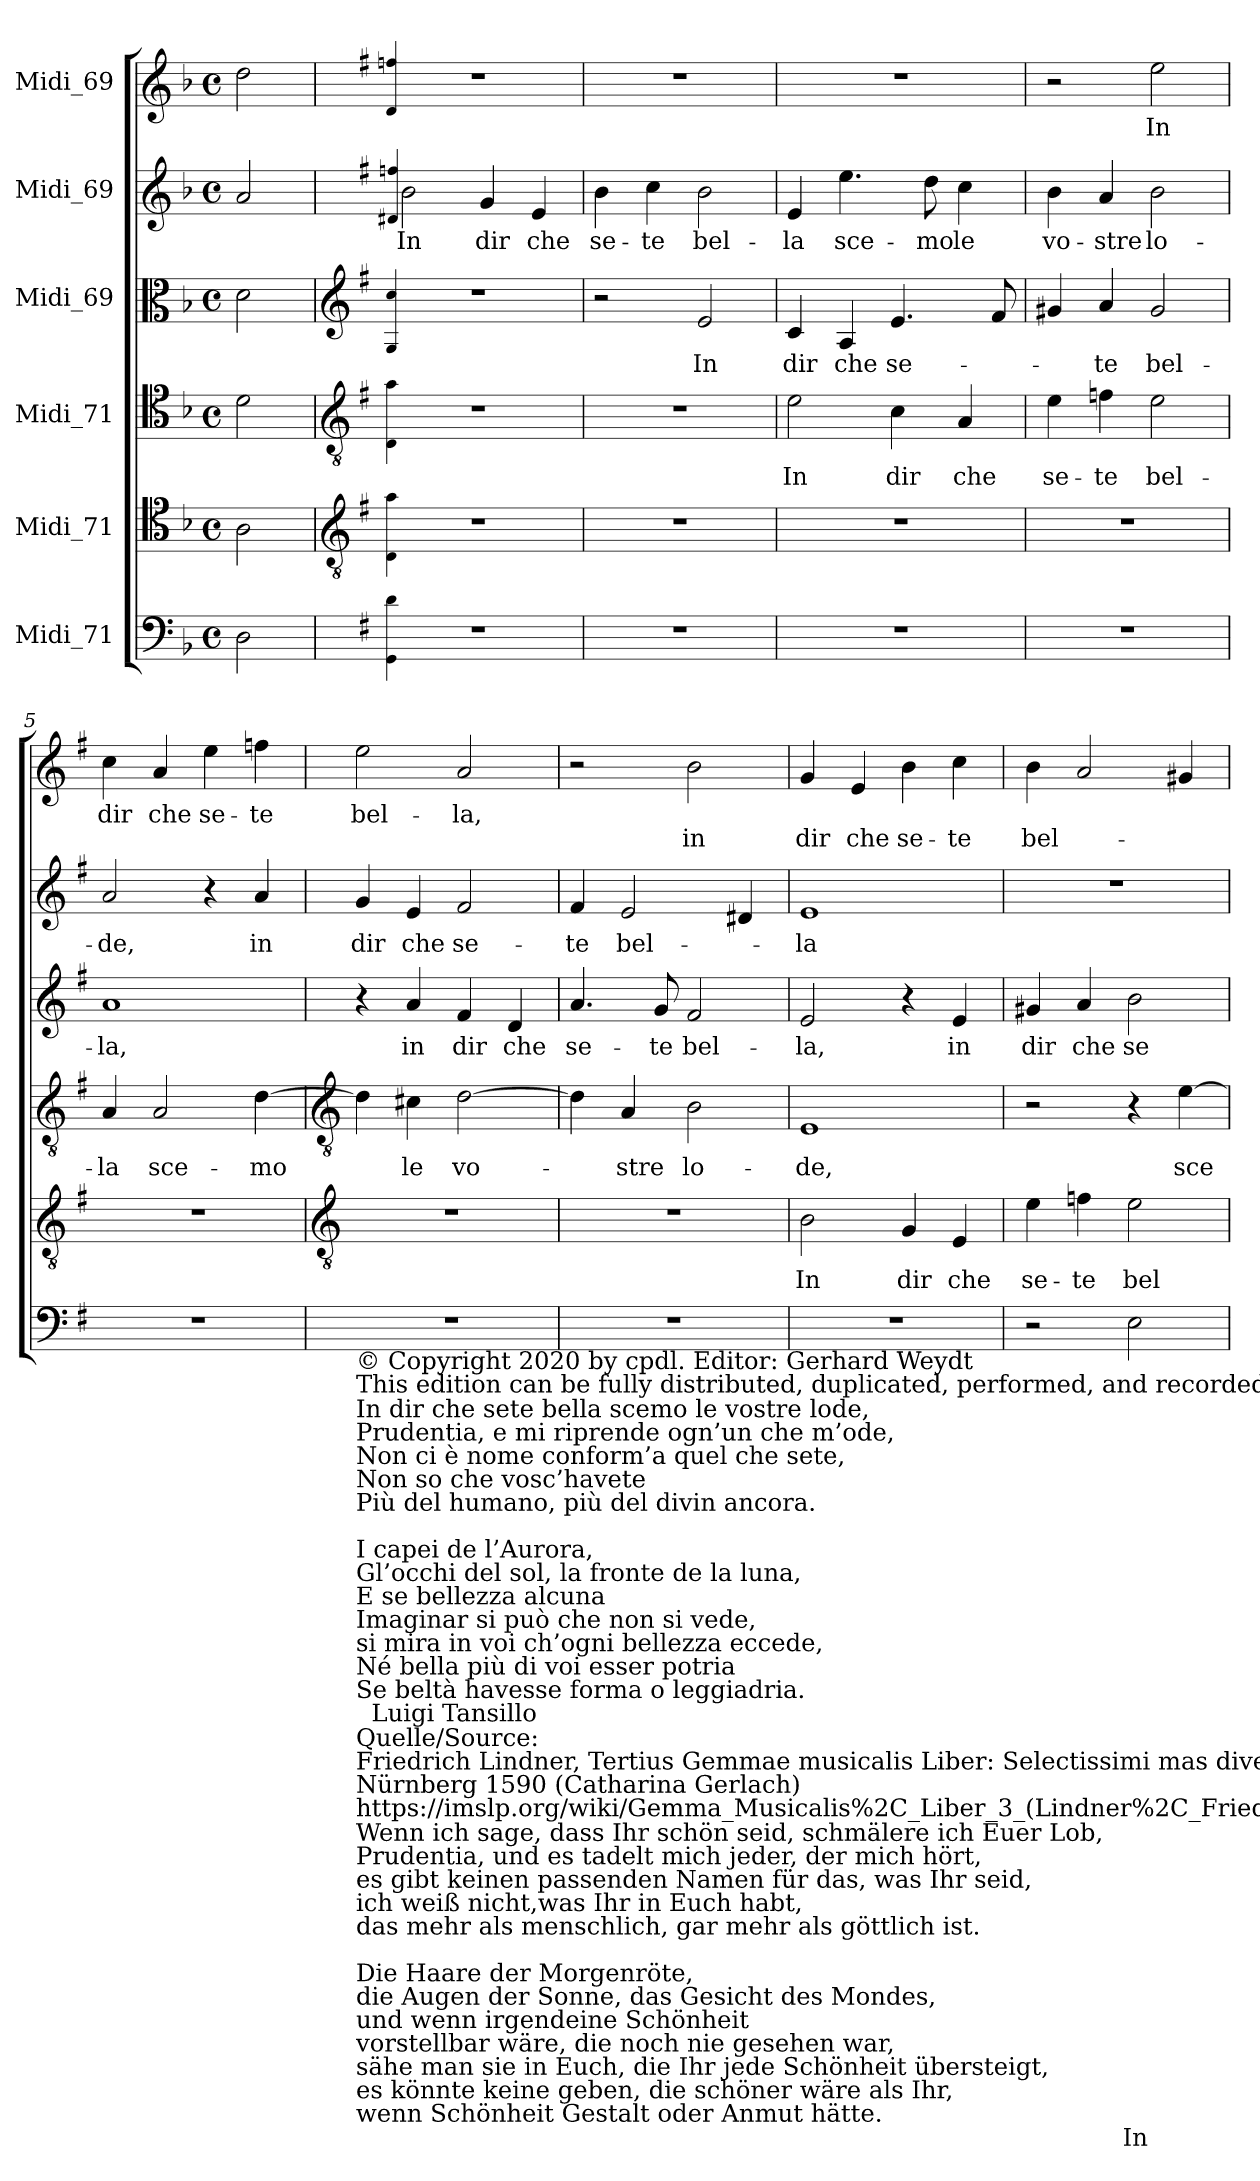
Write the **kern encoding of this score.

**kern	**text	**kern	**text	**kern	**text	**kern	**text	**kern	**text	**kern	**text	**text
*part6	*part6	*part5	*part5	*part4	*part4	*part3	*part3	*part2	*part2	*part1	*part1	*part1
*staff6	*staff6	*staff5	*staff5	*staff4	*staff4	*staff3	*staff3	*staff2	*staff2	*staff1	*staff1	*staff1
*I"Midi_71	*	*I"Midi_71	*	*I"Midi_71	*	*I"Midi_69	*	*I"Midi_69	*	*I"Midi_69	*	*
*clefF4	*	*clefC4	*	*clefC4	*	*clefC3	*	*clefG2	*	*clefG2	*	*
*k[b-]	*	*k[b-]	*	*k[b-]	*	*k[b-]	*	*k[b-]	*	*k[b-]	*	*
*F:	*	*F:	*	*F:	*	*F:	*	*F:	*	*F:	*	*
*M4/4	*	*M4/4	*	*M4/4	*	*M4/4	*	*M4/4	*	*M4/4	*	*
*met(c)	*	*met(c)	*	*met(c)	*	*met(c)	*	*met(c)	*	*met(c)	*	*
=	=	=	=	=	=	=	=	=	=	=	=	=
2D	.	2A	.	2d	.	2d	.	2a	.	2dd	.	.
!!LO:LB:g=z
=1	=1	=1	=1	=1	=1	=1	=1	=1	=1	=1	=1	=1
*	*	*clefGv2	*	*clefGv2	*	*clefG2	*	*	*	*	*	*
*k[f#]	*	*k[f#]	*	*k[f#]	*	*k[f#]	*	*k[f#]	*	*k[f#]	*	*
*G:	*	*G:	*	*G:	*	*G:	*	*G:	*	*G:	*	*
4qqGG 4qqd	.	4qqD 4qqa	.	4qqD 4qqa	.	4qqG 4qqcc	.	4qqd#X 4qqffn	.	4qqd 4qqffn	.	.
!	!	!	!	!	!	!	!	!	!LO:LY:b	!	!	!
1r	.	1r	.	1r	.	1r	.	2b	In	1r	.	.
!	!	!	!	!	!	!	!	!	!LO:LY:b	!	!	!
.	.	.	.	.	.	.	.	4g	dir	.	.	.
!	!	!	!	!	!	!	!	!	!LO:LY:b	!	!	!
.	.	.	.	.	.	.	.	4e	che	.	.	.
=2	=2	=2	=2	=2	=2	=2	=2	=2	=2	=2	=2	=2
!	!	!	!	!	!	!	!	!	!LO:LY:b	!	!	!
1r	.	1r	.	1r	.	2r	.	4b	se-	1r	.	.
!	!	!	!	!	!	!	!	!	!LO:LY:b	!	!	!
.	.	.	.	.	.	.	.	4cc	-te	.	.	.
!	!	!	!	!	!	!	!LO:LY:b	!	!LO:LY:b	!	!	!
.	.	.	.	.	.	2e	In	2b	bel-	.	.	.
=3	=3	=3	=3	=3	=3	=3	=3	=3	=3	=3	=3	=3
!	!	!	!	!	!LO:LY:b	!	!LO:LY:b	!	!LO:LY:b	!	!	!
1r	.	1r	.	2e	In	4c	dir	4e	-la	1r	.	.
!	!	!	!	!	!	!	!LO:LY:b	!	!LO:LY:b	!	!	!
.	.	.	.	.	.	4A	che	4.ee	sce-	.	.	.
!	!	!	!	!	!LO:LY:b	!	!LO:LY:b	!	!	!	!	!
.	.	.	.	4c	dir	4.e	se-	.	.	.	.	.
!	!	!	!	!	!	!	!	!	!LO:LY:b	!	!	!
.	.	.	.	.	.	.	.	8dd	-mo	.	.	.
!	!	!	!	!	!LO:LY:b	!	!	!	!LO:LY:b	!	!	!
.	.	.	.	4A	che	.	.	4cc	le	.	.	.
.	.	.	.	.	.	8f#	.	.	.	.	.	.
=4	=4	=4	=4	=4	=4	=4	=4	=4	=4	=4	=4	=4
!	!	!	!	!	!LO:LY:b	!	!	!	!LO:LY:b	!	!	!
1r	.	1r	.	4e	se-	4g#X	.	4b	vo-	2r	.	.
!	!	!	!	!	!LO:LY:b	!	!LO:LY:b	!	!LO:LY:b	!	!	!
.	.	.	.	4fn	-te	4a	-te	4a	-stre	.	.	.
!	!	!	!	!	!LO:LY:b	!	!LO:LY:b	!	!LO:LY:b	!	!LO:LY:b	!
.	.	.	.	2e	bel-	2g#	bel-	2b	lo-	2ee	In	.
=5	=5	=5	=5	=5	=5	=5	=5	=5	=5	=5	=5	=5
!	!	!	!	!	!LO:LY:b	!	!LO:LY:b	!	!LO:LY:b	!	!LO:LY:b	!
1r	.	1r	.	4A	-la	1a	-la,	2a	-de,	4cc	dir	.
!	!	!	!	!	!LO:LY:b	!	!	!	!	!	!LO:LY:b	!
.	.	.	.	2A	sce-	.	.	.	.	4a	che	.
!	!	!	!	!	!	!	!	!	!	!	!LO:LY:b	!
.	.	.	.	.	.	.	.	4r	.	4ee	se-	.
!	!	!	!	!	!LO:LY:b	!	!	!	!LO:LY:b	!	!LO:LY:b	!
.	.	.	.	[4d	-mo	.	.	4a	in	4ffn	-te	.
!!LO:LB:g=z
=6	=6	=6	=6	=6	=6	=6	=6	=6	=6	=6	=6	=6
*	*	*clefGv2	*	*clefGv2	*	*	*	*	*	*	*	*
!LO:TX:b:t=© Copyright 2020 by cpdl. Editor&colon; Gerhard Weydt\nThis edition can be fully distributed, duplicated, performed, and recorded	!	!	!	!	!	!	!	!	!	!	!	!
!LO:TX:b:t=In dir che sete bella scemo le vostre lode,\nPrudentia, e mi riprende ogn’un che m’ode,\nNon ci è nome conform’a quel che sete,\nNon so che vosc’havete\nPiù del humano, più del divin ancora.\n\nI capei de l’Aurora,\nGl’occhi del sol, la fronte de la luna,\nE se bellezza alcuna\nImaginar si può che non si vede,\nsi mira in voi ch’ogni bellezza eccede,\nNé bella più di voi esser potria\nSe beltà havesse forma o leggiadria.\n                                              Luigi Tansillo	!	!	!	!	!	!	!	!	!	!	!	!
!LO:TX:b:t=Quelle/Source&colon;\nFriedrich Lindner, Tertius Gemmae musicalis Liber&colon; Selectissimi mas diversorum Autorum cantiones...,\nNürnberg 1590 (Catharina Gerlach)\nhttps&colon;//imslp.org/wiki/Gemma_Musicalis%2C_Liber_3_(Lindner%2C_Friedrich)	!	!	!	!	!	!	!	!	!	!	!	!
!LO:TX:b:t=Wenn ich sage, dass Ihr schön seid, schmälere ich Euer Lob,\nPrudentia, und es tadelt mich jeder, der mich hört,\nes gibt keinen passenden Namen für das, was Ihr seid,\nich weiß nicht,was Ihr in Euch habt,\ndas mehr als menschlich, gar mehr als göttlich ist.\n\nDie Haare der Morgenröte,\ndie Augen der Sonne, das Gesicht des Mondes,\nund wenn irgendeine Schönheit\nvorstellbar wäre, die noch nie gesehen war,\nsähe man sie in Euch, die Ihr jede Schönheit übersteigt,\nes könnte keine geben, die schöner wäre als Ihr,\nwenn Schönheit Gestalt oder Anmut hätte.	!	!	!	!	!	!	!	!	!	!	!	!
!	!	!	!	!	!	!	!	!	!LO:LY:b	!	!LO:LY:b	!
1r	.	1r	.	4d]	.	4r	.	4g	dir	2ee	bel-	.
!	!	!	!	!	!LO:LY:b	!	!LO:LY:b	!	!LO:LY:b	!	!	!
.	.	.	.	4c#X	le	4a	in	4e	che	.	.	.
!	!	!	!	!	!LO:LY:b	!	!LO:LY:b	!	!LO:LY:b	!	!LO:LY:b	!
.	.	.	.	[2d	vo-	4f#	dir	2f#	se-	2a	-la,	.
!	!	!	!	!	!	!	!LO:LY:b	!	!	!	!	!
.	.	.	.	.	.	4d	che	.	.	.	.	.
=7	=7	=7	=7	=7	=7	=7	=7	=7	=7	=7	=7	=7
!	!	!	!	!	!	!	!LO:LY:b	!	!LO:LY:b	!	!	!
1r	.	1r	.	4d]	.	4.a	se-	4f#	-te	2r	.	.
!	!	!	!	!	!LO:LY:b	!	!	!	!LO:LY:b	!	!	!
.	.	.	.	4A	-stre	.	.	2e	bel-	.	.	.
!	!	!	!	!	!	!	!LO:LY:b	!	!	!	!	!
.	.	.	.	.	.	8g	-te	.	.	.	.	.
!	!	!	!	!	!LO:LY:b	!	!LO:LY:b	!	!	!	!	!LO:LY:b
.	.	.	.	2B	lo-	2f#	bel-	.	.	2b	.	in
.	.	.	.	.	.	.	.	4d#X	.	.	.	.
=8	=8	=8	=8	=8	=8	=8	=8	=8	=8	=8	=8	=8
!	!	!	!LO:LY:b	!	!LO:LY:b	!	!LO:LY:b	!	!LO:LY:b	!	!	!LO:LY:b
1r	.	2B	In	1E	-de,	2e	-la,	1e	-la	4g	.	dir
!	!	!	!	!	!	!	!	!	!	!	!	!LO:LY:b
.	.	.	.	.	.	.	.	.	.	4e	.	che
!	!	!	!LO:LY:b	!	!	!	!	!	!	!	!	!LO:LY:b
.	.	4G	dir	.	.	4r	.	.	.	4b	.	se-
!	!	!	!LO:LY:b	!	!	!	!LO:LY:b	!	!	!	!	!LO:LY:b
.	.	4E	che	.	.	4e	in	.	.	4cc	.	-te
=9	=9	=9	=9	=9	=9	=9	=9	=9	=9	=9	=9	=9
!	!	!	!LO:LY:b	!	!	!	!LO:LY:b	!	!	!	!	!LO:LY:b
2r	.	4e	se-	2r	.	4g#X	dir	1r	.	4b	.	bel-
!	!	!	!LO:LY:b	!	!	!	!LO:LY:b	!	!	!	!	!
.	.	4fn	-te	.	.	4a	che	.	.	2a	.	.
!	!LO:LY:b	!	!LO:LY:b	!	!	!	!LO:LY:b	!	!	!	!	!
2E	In	2e	bel-	4r	.	2b	se-	.	.	.	.	.
!	!	!	!	!	!LO:LY:b	!	!	!	!	!	!	!
.	.	.	.	[4e	sce-	.	.	.	.	4g#X	.	.
=	=	=	=	=	=	=	=	=	=	=	=	=
*-	*-	*-	*-	*-	*-	*-	*-	*-	*-	*-	*-	*-
